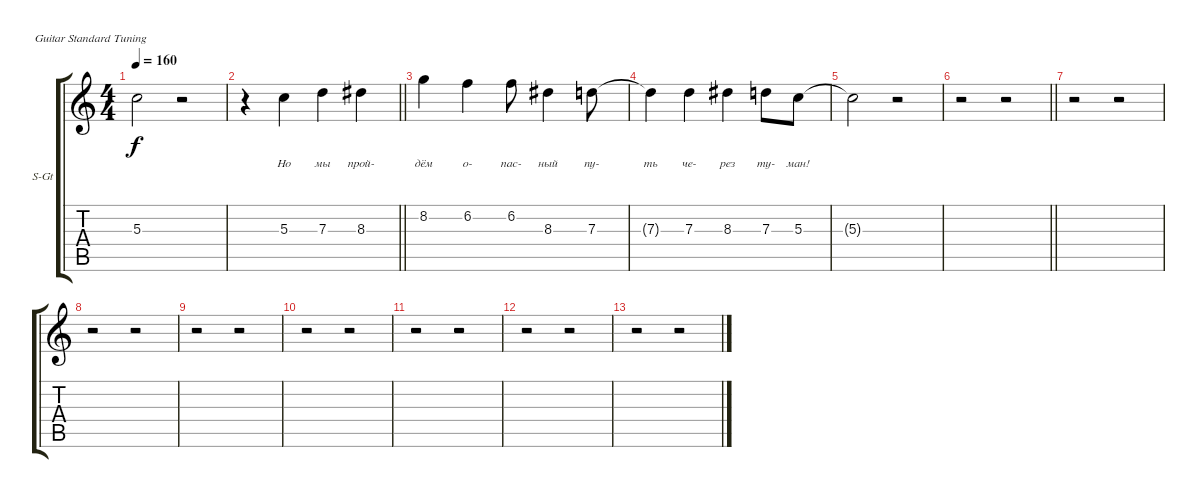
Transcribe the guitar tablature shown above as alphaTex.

\bracketExtendMode groupsimilarinstruments
\firstSystemTrackNameOrientation horizontal
\otherSystemsTrackNameOrientation horizontal
\track ("Вместо слов" "S-Gt") {instrument acousticguitarsteel}
\staff {score tabs}
\tuning (E4 B3 G3 D3 A2 E2)
\ts (4 4)
\tempo 160
\clef g2
\ks c
5.3{t}.2{lyrics (0 "") lyrics (1 "") lyrics (2 "") lyrics (3 "") lyrics (4 "") dy f} r.2 |
\barLineRight lightlight
r.4 5.3.4{lyrics (0 "Но") lyrics (1 "") lyrics (2 "") lyrics (3 "") lyrics (4 "")} 7.3.4{lyrics (0 "мы") lyrics (1 "") lyrics (2 "") lyrics (3 "") lyrics (4 "")} 8.3.4{lyrics (0 "прой-") lyrics (1 "") lyrics (2 "") lyrics (3 "") lyrics (4 "")} |
8.2.4{lyrics (0 "дём") lyrics (1 "") lyrics (2 "") lyrics (3 "") lyrics (4 "")} 6.2.4{lyrics (0 "о-") lyrics (1 "") lyrics (2 "") lyrics (3 "") lyrics (4 "")} 6.2.8{lyrics (0 "пас-") lyrics (1 "") lyrics (2 "") lyrics (3 "") lyrics (4 "")} 8.3.4{lyrics (0 "ный") lyrics (1 "") lyrics (2 "") lyrics (3 "") lyrics (4 "")} 7.3.8{lyrics (0 "пу-") lyrics (1 "") lyrics (2 "") lyrics (3 "") lyrics (4 "")} |
7.3{t}.4{lyrics (0 "ть") lyrics (1 "") lyrics (2 "") lyrics (3 "") lyrics (4 "")} 7.3.4{lyrics (0 "че-") lyrics (1 "") lyrics (2 "") lyrics (3 "") lyrics (4 "")} 8.3.4{lyrics (0 "рез") lyrics (1 "") lyrics (2 "") lyrics (3 "") lyrics (4 "")} 7.3.8{lyrics (0 "ту-") lyrics (1 "") lyrics (2 "") lyrics (3 "") lyrics (4 "")} 5.3.8{lyrics (0 "ман!") lyrics (1 "") lyrics (2 "") lyrics (3 "") lyrics (4 "")} |
5.3{t}.2{lyrics (0 "") lyrics (1 "") lyrics (2 "") lyrics (3 "") lyrics (4 "")} r.2 |
\barLineRight lightlight
r.2 r.2 |
r.2 r.2 |
r.2 r.2 |
r.2 r.2 |
r.2 r.2 |
r.2 r.2 |
r.2 r.2 |
r.2 r.2
